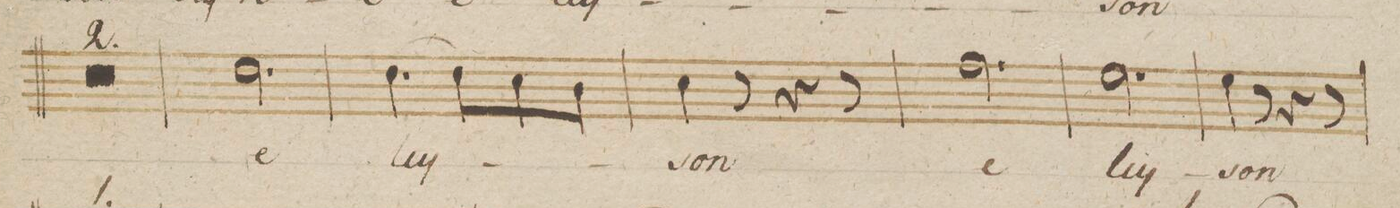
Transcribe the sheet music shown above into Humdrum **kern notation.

**kern	**text	**dynam
*I"Canto	*	*
*clefC1	*	*
*k[b-]	*	*
*M6/8	*	*
1.r	.	.
=102	=102	=102
=103	=103	=103
2.b-\	e-	.
=104	=104	=104
[4.b-\	-ley-	.
8b-\L]	.	.
8a\	.	.
8g\J	.	.
=105	=105	=105
4a\	-son	.
8r	.	.
4r	.	.
8r	.	.
=106	=106	=106
2.dd\	e-	.
=107	=107	=107
2.cc\	-ley-	.
=108	=108	=108
4cc\	-son	.
8r	.	.
4r	.	.
8r	.	.
=109	=109	=109
*-	*-	*-
